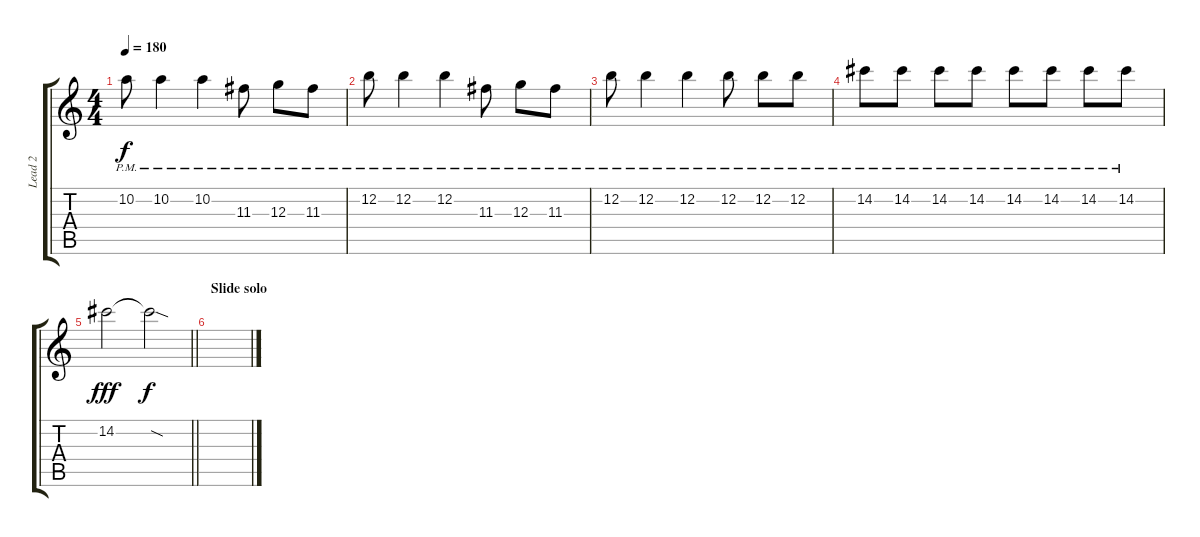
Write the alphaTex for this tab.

\track ("Lead 2" "Lead 2") {instrument overdrivenguitar}
\staff {score tabs}
\tuning (E4 B3 G3 D3 A2 E2) {hide}
\ts (4 4)
\tempo 180
\clef g2
\ks c
10.2{pm}.8{dy f} 10.2{pm}.4 10.2{pm}.4 11.3{pm}.8 12.3{pm}.8 11.3{pm}.8 |
12.2{pm}.8 12.2{pm}.4 12.2{pm}.4 11.3{pm}.8 12.3{pm}.8 11.3{pm}.8 |
12.2{pm}.8 12.2{pm}.4 12.2{pm}.4 12.2{pm}.8 12.2{pm}.8 12.2{pm}.8 |
14.2{pm}.8 14.2{pm}.8 14.2{pm}.8 14.2{pm}.8 14.2{pm}.8 14.2{pm}.8 14.2{pm}.8 14.2{pm}.8 |
\barLineRight lightlight
14.2.2{dy fff} 14.2{sod t}.2{dy f} |
\section ("" "Slide solo")
